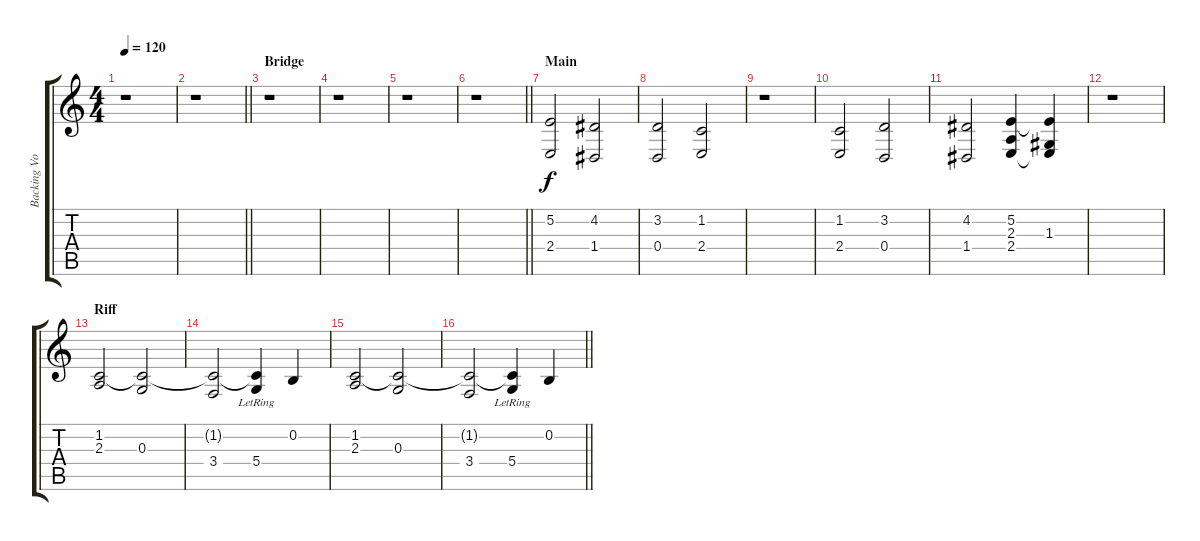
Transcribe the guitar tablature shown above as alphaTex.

\track ("Backing Vocals and Choir" "Backing Vo") {instrument pad4choir}
\staff {score tabs}
\tuning (E4 B3 G3 D3 A2 E2) {hide}
\ts (4 4)
\tempo 120
\clef g2
\ks c
r.1{dy f} |
\barLineRight lightlight
r.1 |
\section ("" "Bridge")
r.1 |
r.1 |
r.1 |
\barLineRight lightlight
r.1 |
\section ("" "Main")
(5.2 2.4).2 (4.2 1.4).2 |
(3.2 0.4).2 (1.2 2.4).2 |
r.1 |
(1.2 2.4).2 (3.2 0.4).2 |
(4.2 1.4).2 (5.2 2.3 2.4).4 (5.2{t} 1.3 2.4{t}).4 |
r.1 |
\section ("" "Riff")
(1.2 2.3).2 (1.2{t} 0.3).2 |
(1.2{t} 3.4).2 (1.2{t} 5.4{lr}).4 0.2.4 |
(1.2 2.3).2 (1.2{t} 0.3).2 |
\barLineRight lightlight
(1.2{t} 3.4).2 (1.2{t} 5.4{lr}).4 0.2.4
